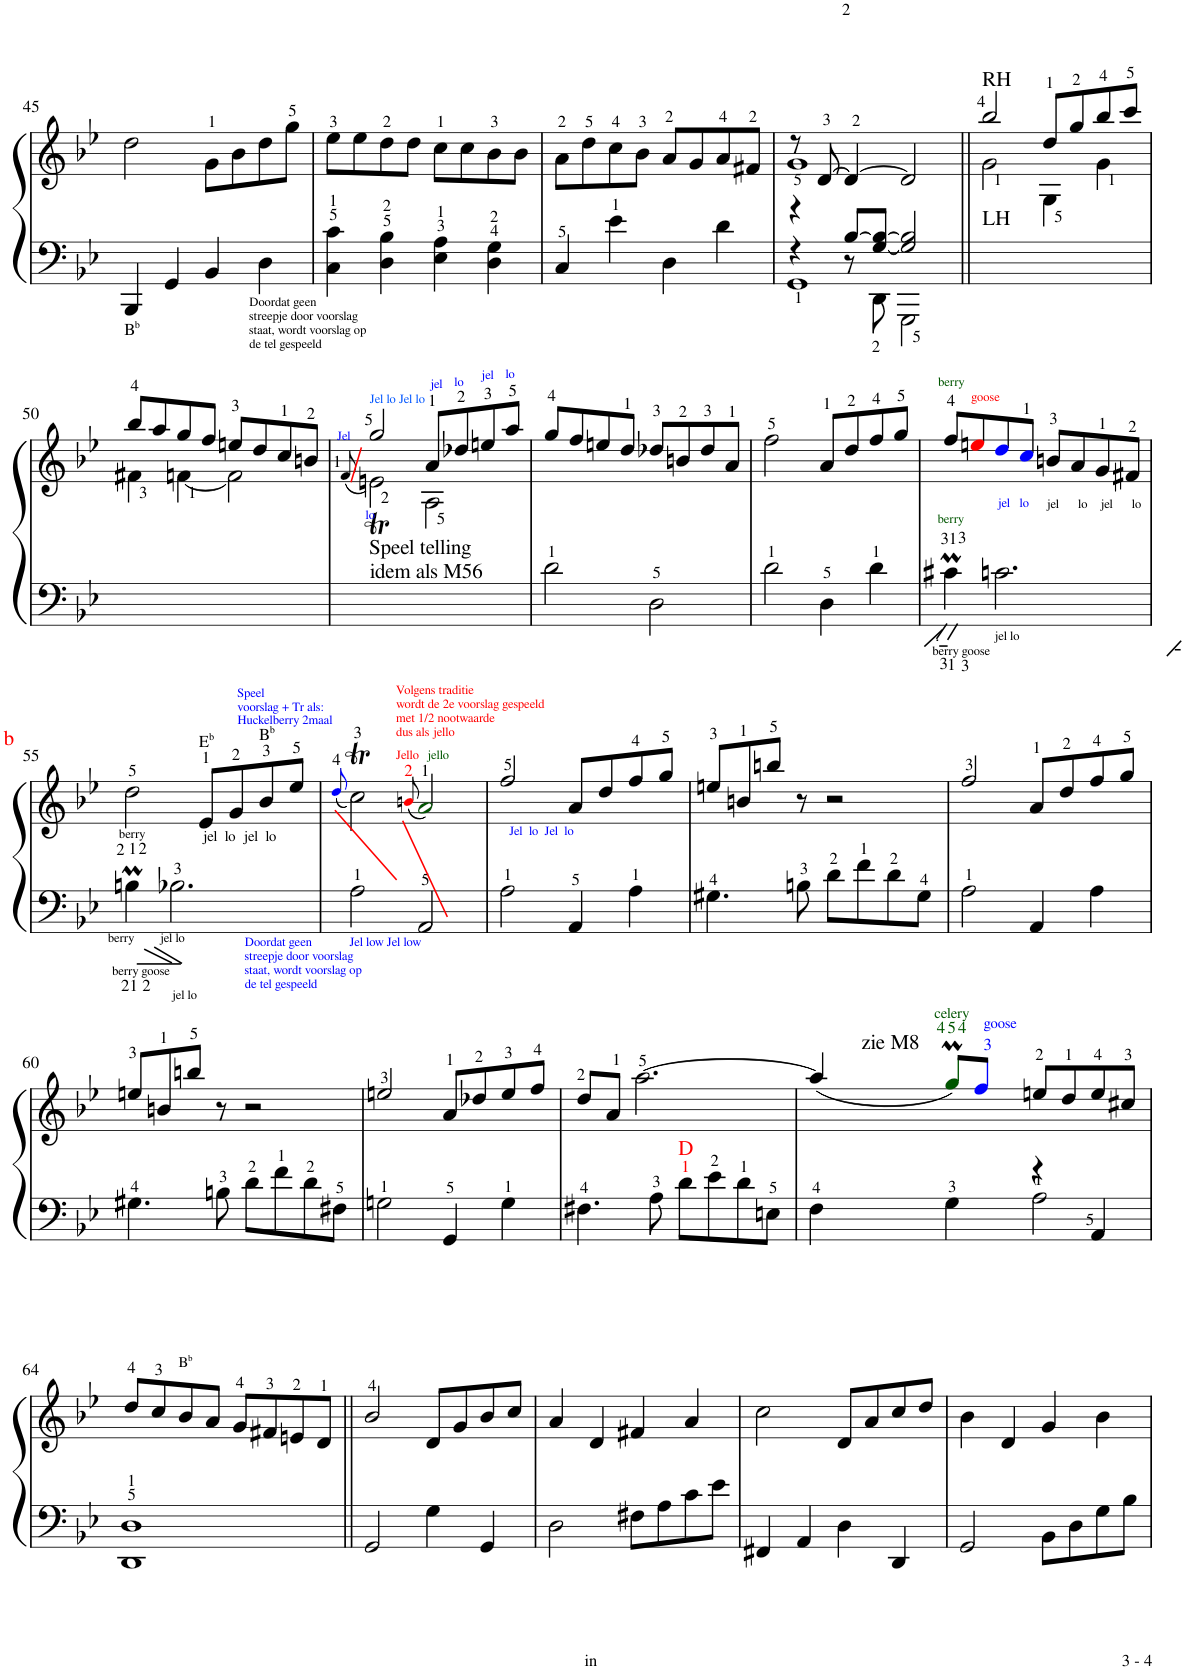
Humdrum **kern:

**kern	**kern
*part2	*part1
*staff2	*staff1
*I"Piano	*I"Piano
*I'Pno	*I'Pno
!!LO:PB:g=z
*clefF4	*clefG2
*k[b-e-]	*k[b-e-]
*M4/4	*
*met(c)	*
=45	=45
!LO:TX:b:t=B	!
!LO:TX:b:t=b	!
4BBB-/	2dd\
4GG/	.
4BB-/	8g\L
.	8b-\
4D\	8dd\
.	8gg\J
=46	=46
4C\ 4c\	8ee-\L
.	8ee-\
4D\ 4B-\	8dd\
.	8dd\J
4E-\ 4A\	8cc\L
.	8cc\
4D\ 4G\	8b-\
.	8b-\J
=47	=47
4C/	8a\L
.	8dd\
4e-\	8cc\
.	8b-\J
4D\	8a/L
.	8g/
4d\	8a/
.	8f#X/J
=48	=48
*^	*^
*	*^	*	*
4r	4r	1GG	8r	1g
.	.	.	[8d/	.
[8B-/L	8r	.	4d/_	.
[<8G/ 8B-/_J	8DD\	.	.	.
2G/] 2B-/]	2GGG\	.	2d/]	.
*	*v	*v	*	*
=49||	=49||	=49||	=49||
!	!	!LO:TX:a:t=RH	!
!	!	!LO:TX:b:t=LH	!
*v	*v	*	*
1ryy	2bb-/	2g\
.	8dd/L	4G\
.	8gg/	.
.	8bb-/	4g\
.	8ccc/J	.
!!LO:LB:g=z	!!
=50	=50	=50
1ryy	8bb-/L	4f#X\
.	8aa/	.
.	8gg/	[4fn\
.	8ff/J	.
.	8een/L	2f\]
.	8dd/	.
.	8cc/	.
.	8bn/J	.
=51	=51	=51
.	.	(8qf/
!	!LO:TX:a:color=#0055FF:t=Jel lo Jel lo	!
!	!LO:TX:a:t=Doordat geen	!
!	!LO:TX:a:t=streepje door voorslag	!
!	!LO:TX:a:t=staat, wordt voorslag op	!
!	!LO:TX:a:t=de tel gespeeld	!
!	!LO:TX:a:color=#0000FF:t=Jel	!
!	!LO:TX:b:color=#0000FF:t=lo	!
!	!LO:TX:b:t=Speel telling	!
!	!LO:TX:b:t=idem als M56	!
1ryy	2gg/	2ent\)
!	!LO:TX:a:color=#0000FF:t=jel	!
.	8a/L	2A\
!	!LO:TX:a:color=#0000FF:t=lo	!
.	8dd-X/	.
!	!LO:TX:a:color=#0000FF:t=jel	!
.	8een/	.
!	!LO:TX:a:color=#0000FF:t=lo	!
.	8aa/J	.
*	*v	*v
=52	=52
2d\	8gg/L
.	8ff/
.	8een/
.	8dd/J
2D\	8dd-X/L
.	8bn/
.	8dd-/
.	8a/J
=53	=53
2d\	2ff\
4D\	8a/L
.	8dd/
4d\	8ff/
.	8gg/J
=54	=54
!	!LO:TX:a:color=#005500:t=berry
!LO:TX:a:color=#005500:t=berry	!
!LO:TX:b:t=berry goose	!
4c#Xm\	8ff/L
!	!LO:TX:a:color=#FF0000:t=goose
.	8eeni/
!	!LO:TX:b:color=#0000FF:t=jel   lo
!LO:TX:b:t=jel lo	!
2.cn\	8ddj/
.	8ccj/J
!	!LO:TX:b:t=jel      lo    jel      lo
.	8bn/L
.	8a/
.	8g/
.	8f#X/J
!!LO:LB:g=z
=55	=55
!LO:TX:a:t=berry	!
!LO:TX:b:t=berry        jel lo	!
!LO:TX:b:t=berry goose	!
4Bnm\	2dd\
!LO:TX:b:t=jel lo	!
2.B-X\	.
!	!LO:TX:a:t=E
!	!LO:TX:a:t=b
!	!LO:TX:a:color=#FF0000:t=b
!	!LO:TX:b:t=jel  lo  jel  lo
.	8e-/L
.	8g/
!	!LO:TX:a:t=B
!	!LO:TX:a:t=b
.	8b-/
.	8ee-/J
=56	=56
.	(8qddj/
!	!LO:TX:b:color=#0000FF:t=Doordat geen
!	!LO:TX:b:t=streepje door voorslag
!	!LO:TX:b:t=staat, wordt voorslag op
!	!LO:TX:b:t=de tel gespeeld
!	!LO:TX:a:color=#0000FF:t=Speel
!	!LO:TX:a:t=voorslag + Tr als&colon;
!	!LO:TX:a:t=Huckelberry 2maal
!LO:TX:b:color=#0000FF:t=Jel low Jel low	!
2A\	2ccT\)
.	(8qbni/
!	!LO:TX:a:color=#FF0000:t=Jello
!	!LO:TX:a:color=#005500:t=jello
!	!LO:TX:a:color=#FF0000:t=Volgens traditie
!	!LO:TX:a:t=wordt de 2e voorslag gespeeld
!	!LO:TX:a:t=met 1/2 nootwaarde
!	!LO:TX:a:t=dus als jello
!LO:TX:a:color=#0000FF:t=Jel  lo  Jel  lo	!
2AA/	2aZ/)
=57	=57
2A\	2ff/
4AA/	8a/L
.	8dd/
4A\	8ff/
.	8gg/J
=58	=58
4.G#X\	8een/L
.	8bn/
.	8bbn/J
8Bn\	8r
8d\L	2r
8f\	.
8d\	.
8G#\J	.
=59	=59
2A\	2ff/
4AA/	8a/L
.	8dd/
4A\	8ff/
.	8gg/J
!!LO:LB:g=z
=60	=60
4.G#X\	8een/L
.	8bn/
.	8bbn/J
8Bn\	8r
8d\L	2r
8f\	.
8d\	.
8F#X\J	.
=61	=61
2Gn\	2een/
4GG/	8a/L
.	8dd-X/
4G\	8ee/
.	8ff/J
=62	=62
4.F#X\	8dd/L
.	8a/J
.	[2.aa\
8A\	.
!LO:TX:a:color=#FF0000:t=D	!
8d\L	.
8e-\	.
8d\	.
8En\J	.
=63	=63
*^	*
4F\	8ryy	(4aa/]
*v	*v	*
2.ryy	2.ryy
4ryy	4ryy
!	!LO:TX:a:t=zie M8
!	!LO:TX:a:color=#005500:t=celery
4G\	8ggMZ/L)
!	!LO:TX:a:color=#0000FF:t=goose
.	8ffj/J
8ryy	8ryy
*^	*
4r	2A\	8een/L
.	.	8dd/
4AA/	.	8ee/
.	.	8cc#X/J
*v	*v	*
!!LO:LB:g=z
=64	=64
*	*^
1DD 1D	8dd/L	4ryy
.	4ryy	.
!	!	!LO:TX:a:t=B
!	!	!LO:TX:a:t=b
.	.	1ryy
.	8cc/	.
.	8b-/	.
.	8a/J	.
.	8g/L	.
.	8f#X/	.
4ryy	8en/	.
.	8d/J	.
*	*v	*v
=65||	=65||
2GG/	2b-/
4G\	8d/L
.	8g/
4GG/	8b-/
.	8cc/J
=66	=66
2D\	4a/
.	4d/
8F#X\L	4f#X/
8A\	.
8c\	4a/
8e-\J	.
=67	=67
4FF#X/	2cc\
4AA/	.
4D\	8d/L
.	8a/
4DD/	8cc/
.	8dd/J
=68	=68
2GG/	4b-\
.	4d/
8BB-\L	4g/
8D\	.
8G\	4b-\
8B-\J	.
=	=
*-	*-
